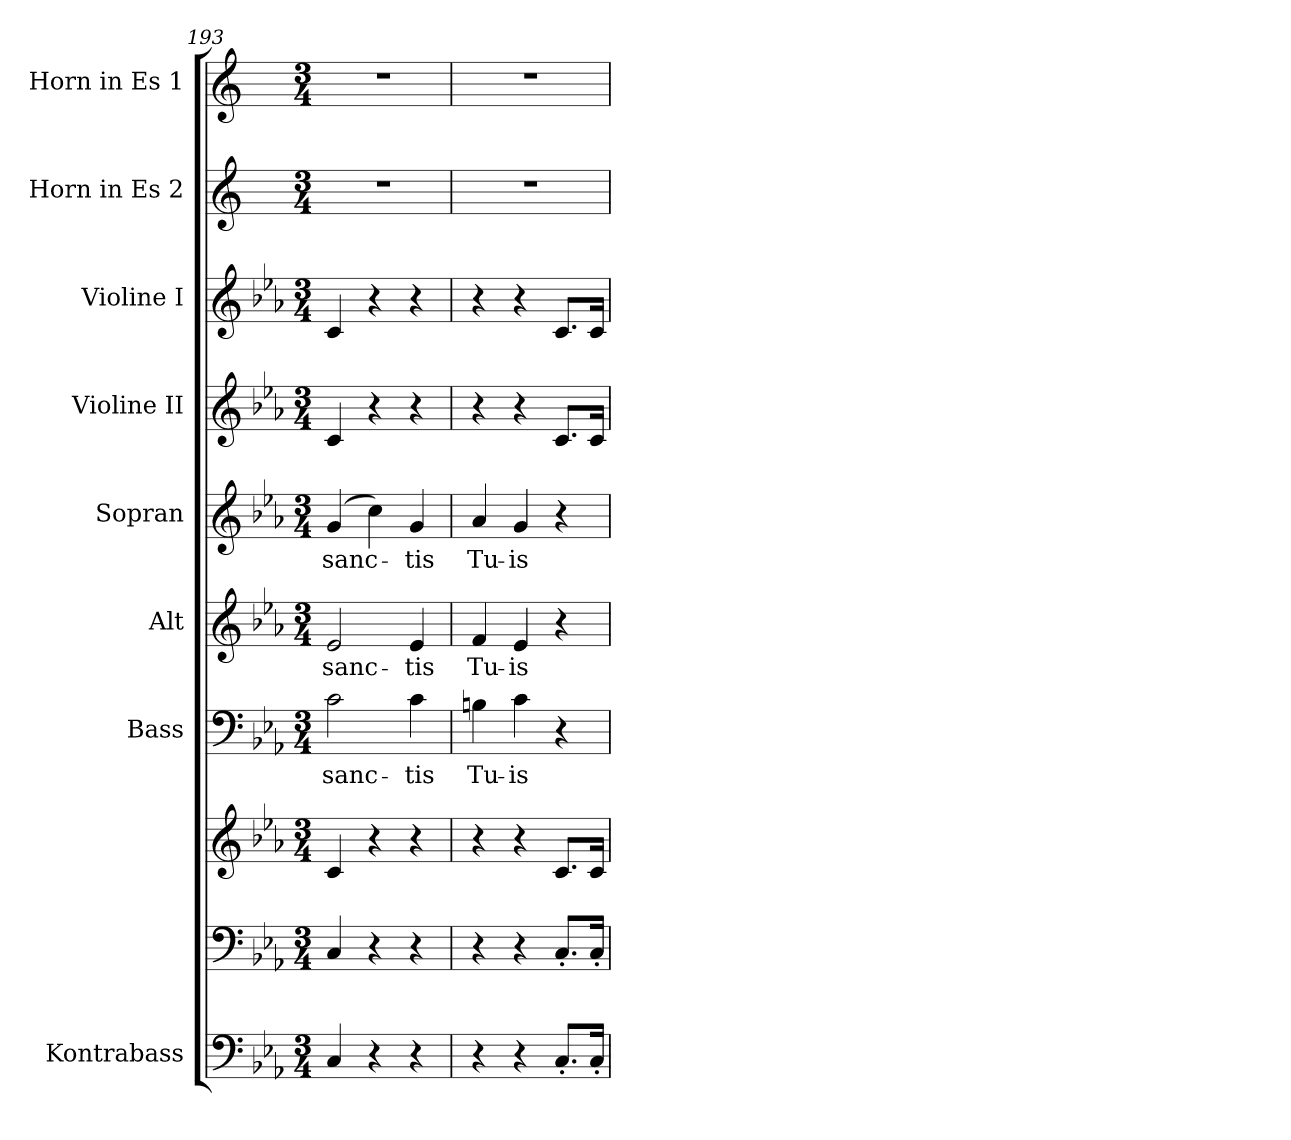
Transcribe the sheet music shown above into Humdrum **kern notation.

**kern	**kern	**kern	**kern	**text	**kern	**text	**kern	**text	**kern	**kern	**kern	**kern
*part9	*part8	*part8	*part7	*part7	*part6	*part6	*part5	*part5	*part4	*part3	*part2	*part1
*staff10	*staff9	*staff8	*staff7	*staff7	*staff6	*staff6	*staff5	*staff5	*staff4	*staff3	*staff2	*staff1
*I"Kontrabass	*	*	*I"Bass	*	*I"Alt	*	*I"Sopran	*	*I"Violine II	*I"Violine I	*I"Horn in Es 2	*I"Horn in Es 1
*I'Kb.	*	*	*I'B.	*	*I'A.	*	*I'S.	*	*I'Vl. II	*I'Vl. I	*	*
*clefF4	*clefF4	*clefG2	*clefF4	*	*clefG2	*	*clefG2	*	*clefG2	*clefG2	*clefG2	*clefG2
*ITrd7c12	*	*	*	*	*	*	*	*	*	*	*ITrd5c9	*ITrd5c9
*k[b-e-a-]	*k[b-e-a-]	*k[b-e-a-]	*k[b-e-a-]	*	*k[b-e-a-]	*	*k[b-e-a-]	*	*k[b-e-a-]	*k[b-e-a-]	*k[b-e-a-]	*k[b-e-a-]
*E-:	*E-:	*E-:	*E-:	*	*E-:	*	*E-:	*	*E-:	*E-:	*E-:	*E-:
*M3/4	*M3/4	*M3/4	*M3/4	*	*M3/4	*	*M3/4	*	*M3/4	*M3/4	*M3/4	*M3/4
=193	=193	=193	=193	=193	=193	=193	=193	=193	=193	=193	=193	=193
!	!	!	!	!LO:LY:b	!	!LO:LY:b	!	!LO:LY:b	!	!	!	!
4CC/	4C/	4c/	2c\	sanc-	2e-/	sanc-	(4g/	sanc-	4c/	4c/	2.r	2.r
4r	4r	4r	.	.	.	.	4cc\)	.	4r	4r	.	.
!	!	!	!	!LO:LY:b	!	!LO:LY:b	!	!LO:LY:b	!	!	!	!
4r	4r	4r	4c\	-tis	4e-/	-tis	4g/	-tis	4r	4r	.	.
=194	=194	=194	=194	=194	=194	=194	=194	=194	=194	=194	=194	=194
!	!	!	!	!LO:LY:b	!	!LO:LY:b	!	!LO:LY:b	!	!	!	!
4r	4r	4r	4Bn\	Tu-	4f/	Tu-	4a-/	Tu-	4r	4r	2.r	2.r
!	!	!	!	!LO:LY:b	!	!LO:LY:b	!	!LO:LY:b	!	!	!	!
4r	4r	4r	4c\	-is	4e-/	-is	4g/	-is	4r	4r	.	.
8.CC'</L	8.C'</L	8.c/L	4r	.	4r	.	4r	.	8.c/L	8.c/L	.	.
16CC'</Jk	16C'</Jk	16c/Jk	.	.	.	.	.	.	16c/Jk	16c/Jk	.	.
=	=	=	=	=	=	=	=	=	=	=	=	=
*-	*-	*-	*-	*-	*-	*-	*-	*-	*-	*-	*-	*-
